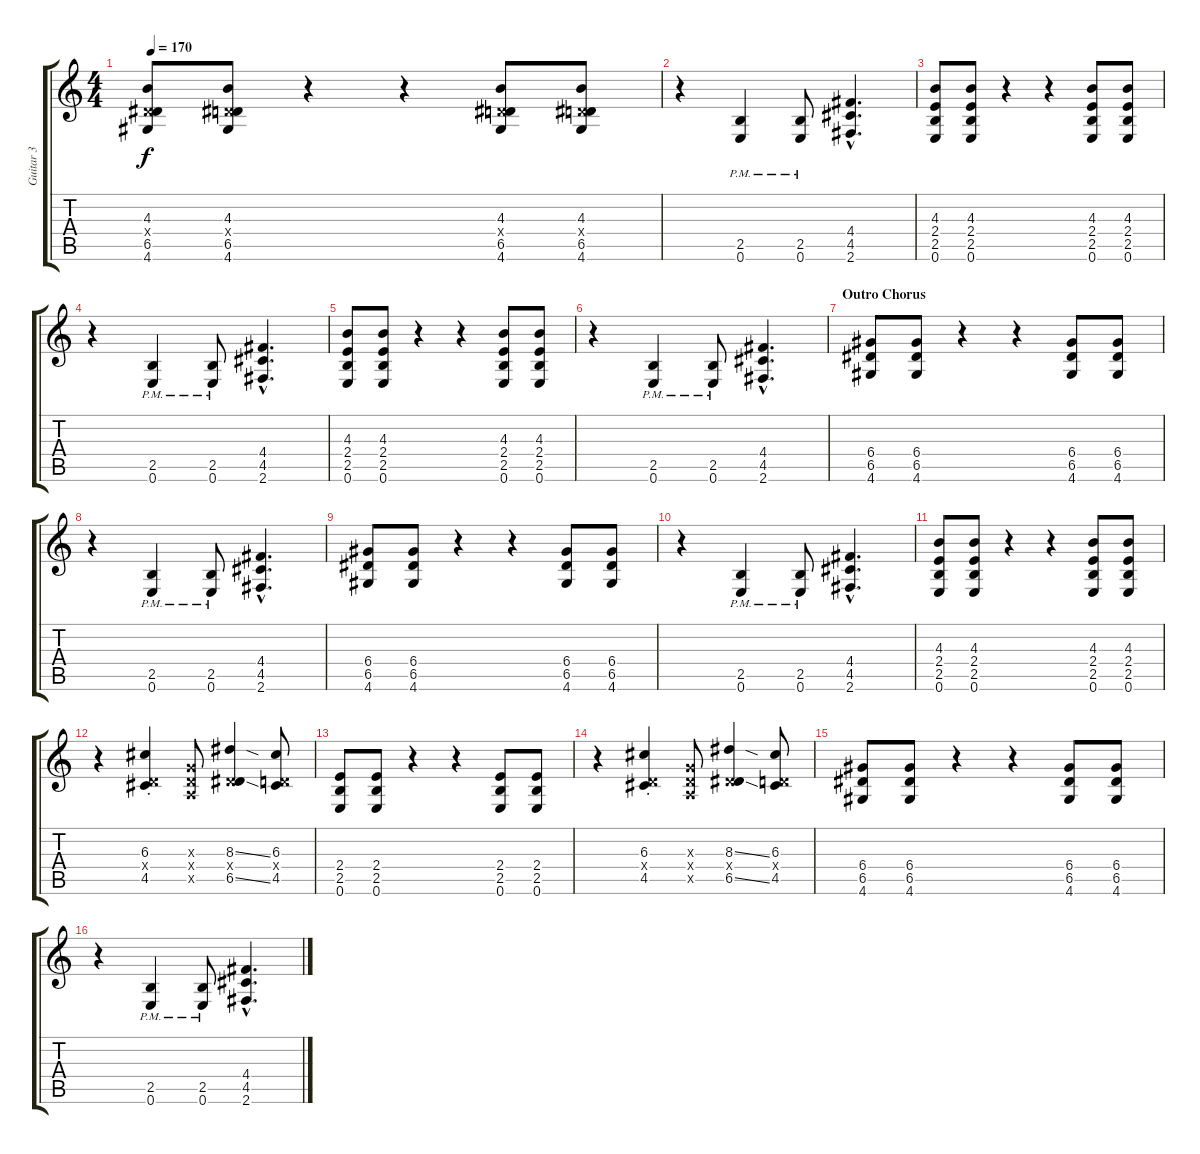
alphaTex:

\track ("Guitar 3" "Guitar 3") {instrument distortionguitar}
\staff {score tabs}
\tuning (E4 B3 G3 D3 A2 E2) {hide}
\ts (4 4)
\tempo 170
\clef g2
\ks c
(4.3 0.4{x} 6.5 4.6).8{dy f} (4.3 0.4{x} 6.5 4.6).8 r.4 r.4 (4.3 0.4{x} 6.5 4.6).8 (4.3 0.4{x} 6.5 4.6).8 |
r.4 (2.5{pm} 0.6{pm}).4 (2.5{pm} 0.6{pm}).8 (4.4{hac} 4.5{hac} 2.6{hac}).4{d} |
(4.3 2.4 2.5 0.6).8 (4.3 2.4 2.5 0.6).8 r.4 r.4 (4.3 2.4 2.5 0.6).8 (4.3 2.4 2.5 0.6).8 |
r.4 (2.5{pm} 0.6{pm}).4 (2.5{pm} 0.6{pm}).8 (4.4{hac} 4.5{hac} 2.6{hac}).4{d} |
(4.3 2.4 2.5 0.6).8 (4.3 2.4 2.5 0.6).8 r.4 r.4 (4.3 2.4 2.5 0.6).8 (4.3 2.4 2.5 0.6).8 |
r.4 (2.5{pm} 0.6{pm}).4 (2.5{pm} 0.6{pm}).8 (4.4{hac} 4.5{hac} 2.6{hac}).4{d} |
\section ("" "Outro Chorus")
(6.4 6.5 4.6).8 (6.4 6.5 4.6).8 r.4 r.4 (6.4 6.5 4.6).8 (6.4 6.5 4.6).8 |
r.4 (2.5{pm} 0.6{pm}).4 (2.5{pm} 0.6{pm}).8 (4.4{hac} 4.5{hac} 2.6{hac}).4{d} |
(6.4 6.5 4.6).8 (6.4 6.5 4.6).8 r.4 r.4 (6.4 6.5 4.6).8 (6.4 6.5 4.6).8 |
r.4 (2.5{pm} 0.6{pm}).4 (2.5{pm} 0.6{pm}).8 (4.4{hac} 4.5{hac} 2.6{hac}).4{d} |
(4.3 2.4 2.5 0.6).8 (4.3 2.4 2.5 0.6).8 r.4 r.4 (4.3 2.4 2.5 0.6).8 (4.3 2.4 2.5 0.6).8 |
r.4 (6.3{st} 0.4{x} 4.5{st}).4 (0.3{x} 0.4{x} 0.5{x}).8 (8.3{ss} 0.4{x} 6.5{ss}).4 (6.3 0.4{x} 4.5).8 |
(2.4 2.5 0.6).8 (2.4 2.5 0.6).8 r.4 r.4 (2.4 2.5 0.6).8 (2.4 2.5 0.6).8 |
r.4 (6.3{st} 0.4{x} 4.5{st}).4 (0.3{x} 0.4{x} 0.5{x}).8 (8.3{ss} 0.4{x} 6.5{ss}).4 (6.3 0.4{x} 4.5).8 |
(6.4 6.5 4.6).8 (6.4 6.5 4.6).8 r.4 r.4 (6.4 6.5 4.6).8 (6.4 6.5 4.6).8 |
r.4 (2.5{pm} 0.6{pm}).4 (2.5{pm} 0.6{pm}).8 (4.4{hac} 4.5{hac} 2.6{hac}).4{d}
